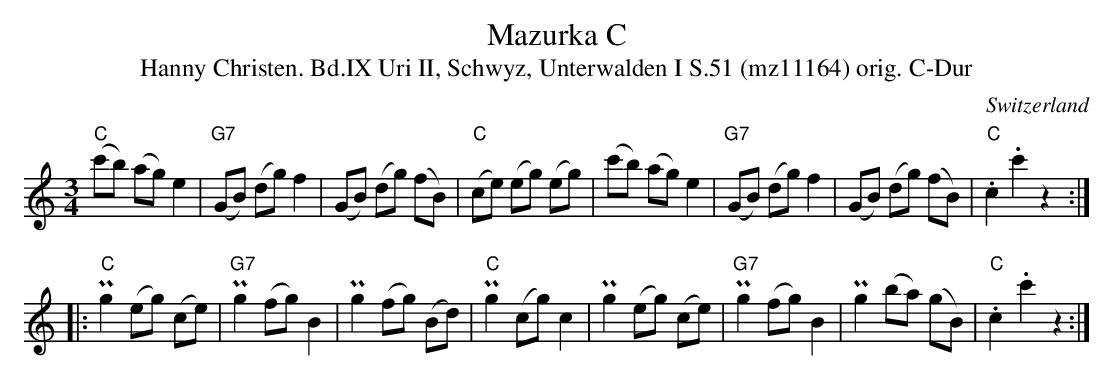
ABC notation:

X:1
T:Mazurka C
T:Hanny Christen. Bd.IX Uri II, Schwyz, Unterwalden I S.51 (mz11164) orig. C-Dur
M:3/4
L:1/8
O:Switzerland
K:C major
"C"(c'b) (ag) e2 | ("G7"GB) (dg) f2 | (GB) (dg) (fB) | ("C"ce) (eg) (eg) | (c'b) (ag) e2 | ("G7"GB) (dg) f2 | (GB) (dg) (fB) | "C".c2 .c'2 z2 :|
|: P"C"g2 (eg) (ce) | P"G7"g2 (fg) B2 | Pg2 (fg) (Bd) | P"C"g2 (cg) c2 | Pg2 (eg) (ce) | P"G7"g2 (fg) B2 | Pg2 (ba) (gB) | "C".c2 .c'2 z2 :|
